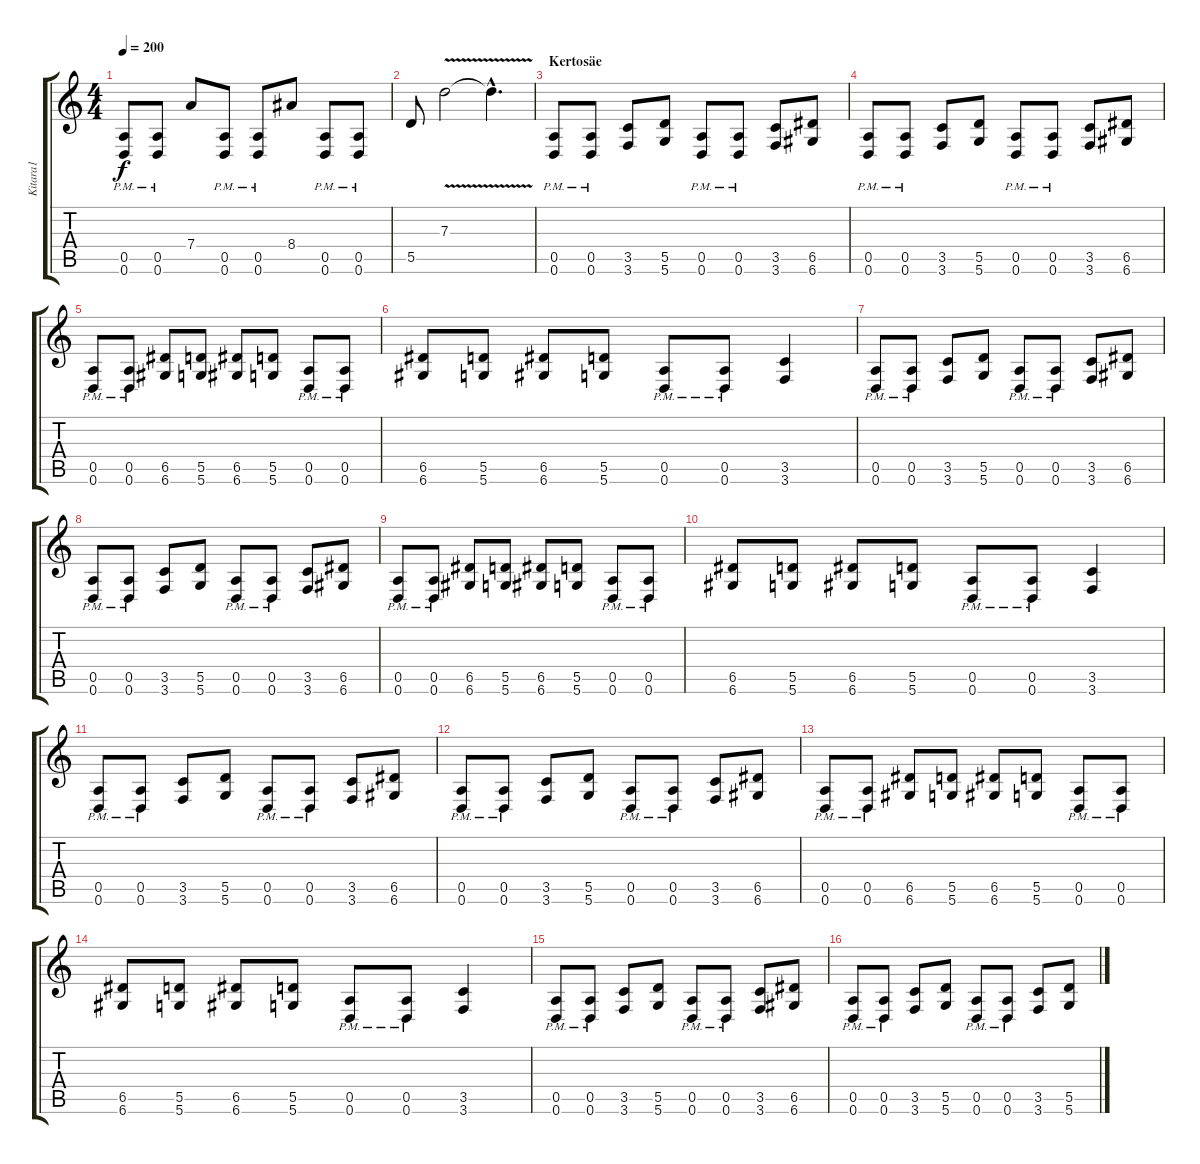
\track ("Kitara1" "Kitara1") {instrument distortionguitar}
\staff {score tabs}
\tuning (E4 B3 G3 D3 A2 D2) {hide}
\ts (4 4)
\tempo 200
\clef g2
\ks c
(0.5{pm} 0.6{pm}).8{dy f} (0.5{pm} 0.6{pm}).8 7.4.8 (0.5{pm} 0.6{pm}).8 (0.5{pm} 0.6{pm}).8 8.4.8 (0.5{pm} 0.6{pm}).8 (0.5{pm} 0.6{pm}).8 |
5.5.8 7.3{v}.2{instrument guitarharmonics} 7.3{hac t}.4{d} |
\section ("" "Kertosäe")
(0.5{pm} 0.6{pm}).8{instrument distortionguitar} (0.5{pm} 0.6{pm}).8 (3.5 3.6).8 (5.5 5.6).8 (0.5{pm} 0.6{pm}).8 (0.5{pm} 0.6{pm}).8 (3.5 3.6).8 (6.5 6.6).8 |
(0.5{pm} 0.6{pm}).8 (0.5{pm} 0.6{pm}).8 (3.5 3.6).8 (5.5 5.6).8 (0.5{pm} 0.6{pm}).8 (0.5{pm} 0.6{pm}).8 (3.5 3.6).8 (6.5 6.6).8 |
(0.5{pm} 0.6{pm}).8 (0.5{pm} 0.6{pm}).8 (6.5 6.6).8 (5.5 5.6).8 (6.5 6.6).8 (5.5 5.6).8 (0.5{pm} 0.6{pm}).8 (0.5{pm} 0.6{pm}).8 |
(6.5 6.6).8 (5.5 5.6).8 (6.5 6.6).8 (5.5 5.6).8 (0.5{pm} 0.6{pm}).8 (0.5{pm} 0.6{pm}).8 (3.5 3.6).4 |
(0.5{pm} 0.6{pm}).8 (0.5{pm} 0.6{pm}).8 (3.5 3.6).8 (5.5 5.6).8 (0.5{pm} 0.6{pm}).8 (0.5{pm} 0.6{pm}).8 (3.5 3.6).8 (6.5 6.6).8 |
(0.5{pm} 0.6{pm}).8 (0.5{pm} 0.6{pm}).8 (3.5 3.6).8 (5.5 5.6).8 (0.5{pm} 0.6{pm}).8 (0.5{pm} 0.6{pm}).8 (3.5 3.6).8 (6.5 6.6).8 |
(0.5{pm} 0.6{pm}).8 (0.5{pm} 0.6{pm}).8 (6.5 6.6).8 (5.5 5.6).8 (6.5 6.6).8 (5.5 5.6).8 (0.5{pm} 0.6{pm}).8 (0.5{pm} 0.6{pm}).8 |
(6.5 6.6).8 (5.5 5.6).8 (6.5 6.6).8 (5.5 5.6).8 (0.5{pm} 0.6{pm}).8 (0.5{pm} 0.6{pm}).8 (3.5 3.6).4 |
(0.5{pm} 0.6{pm}).8 (0.5{pm} 0.6{pm}).8 (3.5 3.6).8 (5.5 5.6).8 (0.5{pm} 0.6{pm}).8 (0.5{pm} 0.6{pm}).8 (3.5 3.6).8 (6.5 6.6).8 |
(0.5{pm} 0.6{pm}).8 (0.5{pm} 0.6{pm}).8 (3.5 3.6).8 (5.5 5.6).8 (0.5{pm} 0.6{pm}).8 (0.5{pm} 0.6{pm}).8 (3.5 3.6).8 (6.5 6.6).8 |
(0.5{pm} 0.6{pm}).8 (0.5{pm} 0.6{pm}).8 (6.5 6.6).8 (5.5 5.6).8 (6.5 6.6).8 (5.5 5.6).8 (0.5{pm} 0.6{pm}).8 (0.5{pm} 0.6{pm}).8 |
(6.5 6.6).8 (5.5 5.6).8 (6.5 6.6).8 (5.5 5.6).8 (0.5{pm} 0.6{pm}).8 (0.5{pm} 0.6{pm}).8 (3.5 3.6).4 |
(0.5{pm} 0.6{pm}).8 (0.5{pm} 0.6{pm}).8 (3.5 3.6).8 (5.5 5.6).8 (0.5{pm} 0.6{pm}).8 (0.5{pm} 0.6{pm}).8 (3.5 3.6).8 (6.5 6.6).8 |
(0.5{pm} 0.6{pm}).8 (0.5{pm} 0.6{pm}).8 (3.5 3.6).8 (5.5 5.6).8 (0.5{pm} 0.6{pm}).8 (0.5{pm} 0.6{pm}).8 (3.5 3.6).8 (5.5 5.6).8
